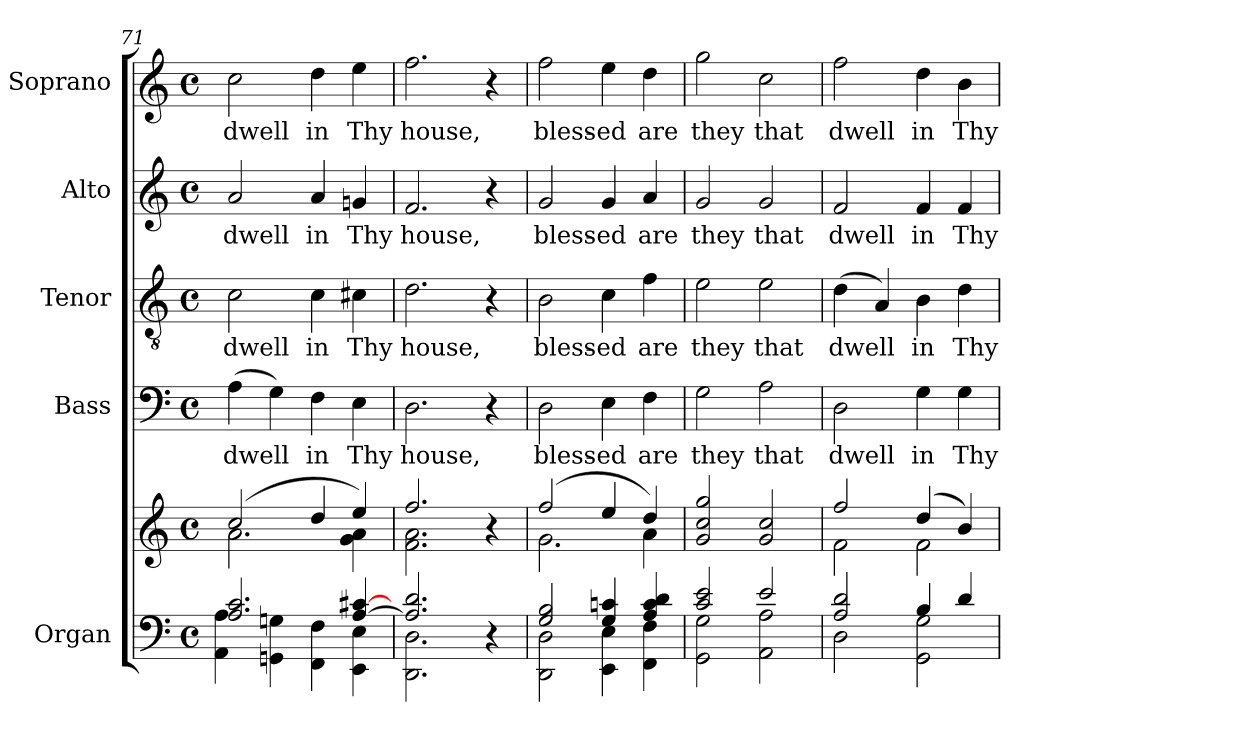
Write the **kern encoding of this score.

**kern	**kern	**kern	**text	**kern	**text	**kern	**text	**kern	**text
*part5	*part5	*part4	*part4	*part3	*part3	*part2	*part2	*part1	*part1
*staff6	*staff5	*staff4	*staff4	*staff3	*staff3	*staff2	*staff2	*staff1	*staff1
*I"Organ	*	*I"Bass	*	*I"Tenor	*	*I"Alto	*	*I"Soprano	*
*I'Org.	*	*I'B.	*	*I'T.	*	*I'A.	*	*I'S.	*
*clefF4	*clefG2	*clefF4	*	*clefGv2	*	*clefG2	*	*clefG2	*
*	*	*	*	*ITrd7c12	*	*	*	*	*
*k[]	*k[]	*k[]	*	*k[]	*	*k[]	*	*k[]	*
*C:	*C:	*C:	*	*C:	*	*C:	*	*C:	*
*M4/4	*M4/4	*M4/4	*	*M4/4	*	*M4/4	*	*M4/4	*
*met(c)	*met(c)	*met(c)	*	*met(c)	*	*met(c)	*	*met(c)	*
=71	=71	=71	=71	=71	=71	=71	=71	=71	=71
*^	*^	*	*	*	*	*	*	*	*
!	!	!	!	!	!LO:LY:b:color=#000000	!	!	!	!	!	!
!	!	!	!	!	!	!	!LO:LY:b:color=#000000	!	!	!	!
!	!	!	!	!	!	!	!	!	!LO:LY:b:color=#000000	!	!
!	!	!	!	!	!	!	!	!	!	!	!LO:LY:b:color=#000000
2.Ai/ 2.ci	4AAi\ 4Ai	(2cci/	2.ai\	(4Ai\	dwell	2Ci\	dwell	2ai/	dwell	2cci\	dwell
.	4GGni\ 4Gni	.	.	4Gi\)	.	.	.	.	.	.	.
!	!	!	!	!	!LO:LY:b:color=#000000	!	!	!	!	!	!
!	!	!	!	!	!	!	!LO:LY:b:color=#000000	!	!	!	!
!	!	!	!	!	!	!	!	!	!LO:LY:b:color=#000000	!	!
!	!	!	!	!	!	!	!	!	!	!	!LO:LY:b:color=#000000
.	4FFi\ 4Fi	4ddi/	.	4Fi\	in	4Ci\	in	4ai/	in	4ddi\	in
!	!	!	!	!	!LO:LY:b:color=#000000	!	!	!	!	!	!
!	!	!	!	!	!	!	!LO:LY:b:color=#000000	!	!	!	!
!	!	!	!	!	!	!	!	!	!LO:LY:b:color=#000000	!	!
!	!	!	!	!	!	!	!	!	!	!	!LO:LY:b:color=#000000
[>4Ai/ [>4c#Xi	4EEi\ 4Ei	4eei/)	4gi\ 4ai	4Ei\	Thy	4C#Xi\	Thy	4gni/	Thy	4eei\	Thy
=72	=72	=72	=72	=72	=72	=72	=72	=72	=72	=72	=72
!	!	!	!	!	!LO:LY:b:color=#000000	!	!	!	!	!	!
!	!	!	!	!	!	!	!LO:LY:b:color=#000000	!	!	!	!
!	!	!	!	!	!	!	!	!	!LO:LY:b:color=#000000	!	!
!	!	!	!	!	!	!	!	!	!	!	!LO:LY:b:color=#000000
2.Ai/] 2.di	2.DDi\ 2.Di	2.ffi/	2.fi\ 2.ai	2.Di\	house,	2.Di\	house,	2.fi/	house,	2.ffi\	house,
4ryy	4r	4r	4ryy	4r	.	4r	.	4r	.	4r	.
=73	=73	=73	=73	=73	=73	=73	=73	=73	=73	=73	=73
!	!	!	!	!	!LO:LY:b:color=#000000	!	!	!	!	!	!
!	!	!	!	!	!	!	!LO:LY:b:color=#000000	!	!	!	!
!	!	!	!	!	!	!	!	!	!LO:LY:b:color=#000000	!	!
!	!	!	!	!	!	!	!	!	!	!	!LO:LY:b:color=#000000
2Gi/ 2Bi	2DDi\ 2Di	(2ffi/	2.gi\	2Di\	bless-	2BBi\	bless-	2gi/	bless-	2ffi\	bless-
!	!	!	!	!	!LO:LY:b:color=#000000	!	!	!	!	!	!
!	!	!	!	!	!	!	!LO:LY:b:color=#000000	!	!	!	!
!	!	!	!	!	!	!	!	!	!LO:LY:b:color=#000000	!	!
!	!	!	!	!	!	!	!	!	!	!	!LO:LY:b:color=#000000
4Gi/ 4cni	4EEi\ 4Ei	4eei/	.	4Ei\	-ed	4Ci\	-ed	4gi/	-ed	4eei\	-ed
!	!	!	!	!	!LO:LY:b:color=#000000	!	!	!	!	!	!
!	!	!	!	!	!	!	!LO:LY:b:color=#000000	!	!	!	!
!	!	!	!	!	!	!	!	!	!LO:LY:b:color=#000000	!	!
!	!	!	!	!	!	!	!	!	!	!	!LO:LY:b:color=#000000
4Ai/ 4ci 4di	4FFi\ 4Fi	4ddi/)	4ai\	4Fi\	are	4Fi\	are	4ai/	are	4ddi\	are
*	*	*v	*v	*	*	*	*	*	*	*	*
=74	=74	=74	=74	=74	=74	=74	=74	=74	=74	=74
*	*	*^	*	*	*	*	*	*	*	*
!	!	!	!	!	!LO:LY:b:color=#000000	!	!	!	!	!	!
*	*	*v	*v	*	*	*	*	*	*	*	*
*	*	*^	*	*	*	*	*	*	*	*
!	!	!	!	!	!	!	!LO:LY:b:color=#000000	!	!	!	!
*	*	*v	*v	*	*	*	*	*	*	*	*
*	*	*^	*	*	*	*	*	*	*	*
!	!	!	!	!	!	!	!	!	!LO:LY:b:color=#000000	!	!
*	*	*v	*v	*	*	*	*	*	*	*	*
*	*	*^	*	*	*	*	*	*	*	*
!	!	!	!	!	!	!	!	!	!	!	!LO:LY:b:color=#000000
*	*	*v	*v	*	*	*	*	*	*	*	*
2ci/ 2ei	2GGi\ 2Gi	2gi/ 2cci 2ggi	2Gi\	they	2Ei\	they	2gi/	they	2ggi\	they
!	!	!	!	!LO:LY:b:color=#000000	!	!	!	!	!	!
!	!	!	!	!	!	!LO:LY:b:color=#000000	!	!	!	!
!	!	!	!	!	!	!	!	!LO:LY:b:color=#000000	!	!
!	!	!	!	!	!	!	!	!	!	!LO:LY:b:color=#000000
2ei/	2AAi\ 2Ai	2gi/ 2cci	2Ai\	that	2Ei\	that	2gi/	that	2cci\	that
=75	=75	=75	=75	=75	=75	=75	=75	=75	=75	=75
*	*	*^	*	*	*	*	*	*	*	*
!	!	!	!	!	!LO:LY:b:color=#000000	!	!	!	!	!	!
!	!	!	!	!	!	!	!LO:LY:b:color=#000000	!	!	!	!
!	!	!	!	!	!	!	!	!	!LO:LY:b:color=#000000	!	!
!	!	!	!	!	!	!	!	!	!	!	!LO:LY:b:color=#000000
2Ai/ 2di	2Di\	2ffi/	2fi\	2Di\	dwell	(4Di\	dwell	2fi/	dwell	2ffi\	dwell
.	.	.	.	.	.	4AAi/)	.	.	.	.	.
!	!	!	!	!	!LO:LY:b:color=#000000	!	!	!	!	!	!
!	!	!	!	!	!	!	!LO:LY:b:color=#000000	!	!	!	!
!	!	!	!	!	!	!	!	!	!LO:LY:b:color=#000000	!	!
!	!	!	!	!	!	!	!	!	!	!	!LO:LY:b:color=#000000
4Bi/	2GGi\ 2Gi	(4ddi/	2fi\	4Gi\	in	4BBi\	in	4fi/	in	4ddi\	in
!	!	!	!	!	!LO:LY:b:color=#000000	!	!	!	!	!	!
!	!	!	!	!	!	!	!LO:LY:b:color=#000000	!	!	!	!
!	!	!	!	!	!	!	!	!	!LO:LY:b:color=#000000	!	!
!	!	!	!	!	!	!	!	!	!	!	!LO:LY:b:color=#000000
4di/	.	4bi/)	.	4Gi\	Thy	4Di\	Thy	4fi/	Thy	4bi\	Thy
*v	*v	*	*	*	*	*	*	*	*	*	*
*	*v	*v	*	*	*	*	*	*	*	*
=	=	=	=	=	=	=	=	=	=
*-	*-	*-	*-	*-	*-	*-	*-	*-	*-
